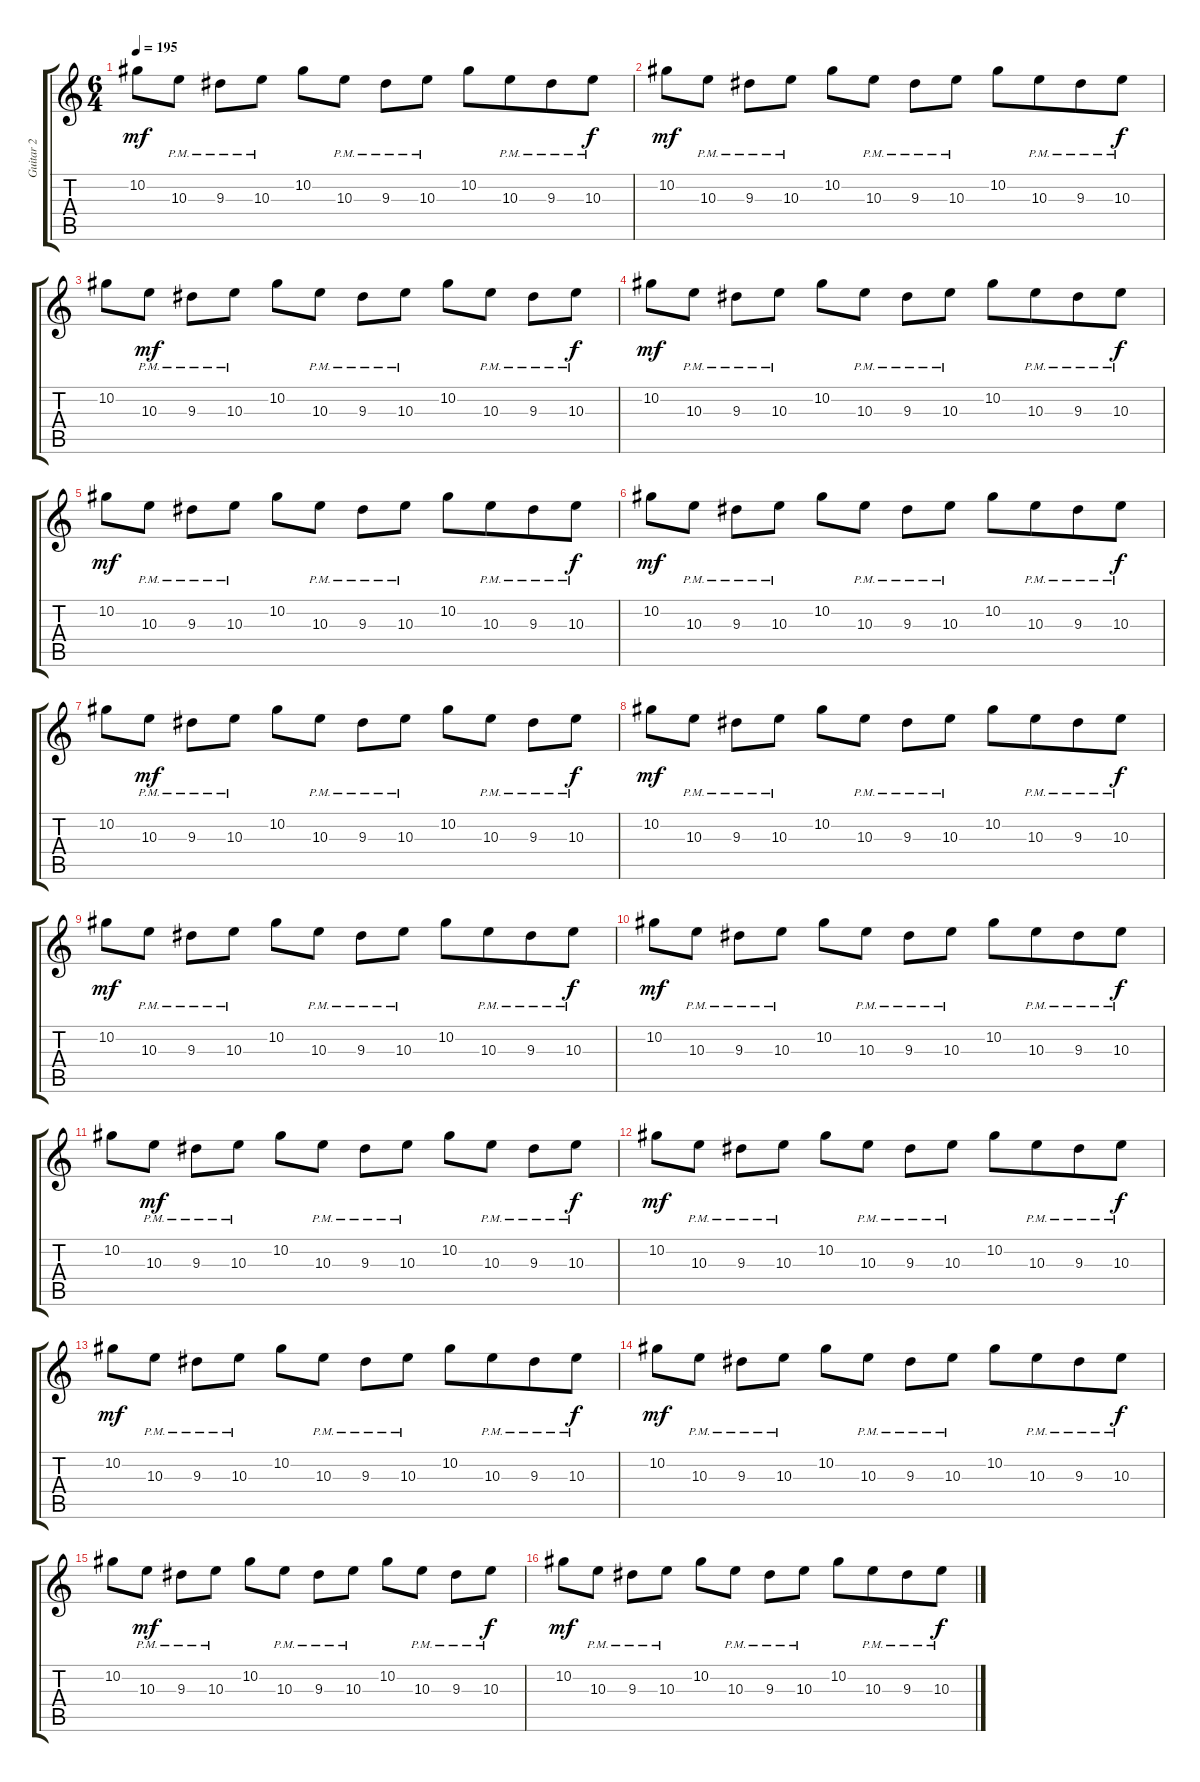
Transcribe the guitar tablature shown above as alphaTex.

\track ("Guitar 2" "Guitar 2") {instrument overdrivenguitar bank 255}
\staff {score tabs}
\tuning (Eb4 Bb3 Gb3 Db3 Ab2 Db2) {hide}
\ts (6 4)
\tempo 195
\clef g2
\ks c
10.2.8{dy mf} 10.3{pm}.8 9.3{pm}.8 10.3{pm}.8 10.2.8 10.3{pm}.8 9.3{pm}.8 10.3{pm}.8 10.2.8 10.3{pm}.8{beam merge} 9.3{pm}.8 10.3{pm}.8{dy f} |
10.2.8{dy mf} 10.3{pm}.8 9.3{pm}.8 10.3{pm}.8 10.2.8 10.3{pm}.8 9.3{pm}.8 10.3{pm}.8 10.2.8 10.3{pm}.8{beam merge} 9.3{pm}.8 10.3{pm}.8{dy f} |
10.2.8{volume 10} 10.3{pm}.8{dy mf} 9.3{pm}.8 10.3{pm}.8 10.2.8 10.3{pm}.8 9.3{pm}.8 10.3{pm}.8 10.2.8 10.3{pm}.8 9.3{pm}.8{beam merge} 10.3{pm}.8{dy f} |
10.2.8{dy mf} 10.3{pm}.8 9.3{pm}.8 10.3{pm}.8 10.2.8 10.3{pm}.8 9.3{pm}.8 10.3{pm}.8 10.2.8 10.3{pm}.8{beam merge} 9.3{pm}.8 10.3{pm}.8{dy f} |
10.2.8{dy mf} 10.3{pm}.8 9.3{pm}.8 10.3{pm}.8 10.2.8 10.3{pm}.8 9.3{pm}.8 10.3{pm}.8 10.2.8 10.3{pm}.8{beam merge} 9.3{pm}.8 10.3{pm}.8{dy f} |
10.2.8{dy mf} 10.3{pm}.8 9.3{pm}.8 10.3{pm}.8 10.2.8 10.3{pm}.8 9.3{pm}.8 10.3{pm}.8 10.2.8 10.3{pm}.8{beam merge} 9.3{pm}.8 10.3{pm}.8{dy f} |
10.2.8{volume 8} 10.3{pm}.8{dy mf} 9.3{pm}.8 10.3{pm}.8 10.2.8 10.3{pm}.8 9.3{pm}.8 10.3{pm}.8 10.2.8 10.3{pm}.8 9.3{pm}.8{beam merge} 10.3{pm}.8{dy f} |
10.2.8{dy mf} 10.3{pm}.8 9.3{pm}.8 10.3{pm}.8 10.2.8 10.3{pm}.8 9.3{pm}.8 10.3{pm}.8 10.2.8 10.3{pm}.8{beam merge} 9.3{pm}.8 10.3{pm}.8{dy f} |
10.2.8{dy mf} 10.3{pm}.8 9.3{pm}.8 10.3{pm}.8 10.2.8 10.3{pm}.8 9.3{pm}.8 10.3{pm}.8 10.2.8 10.3{pm}.8{beam merge} 9.3{pm}.8 10.3{pm}.8{dy f} |
10.2.8{dy mf} 10.3{pm}.8 9.3{pm}.8 10.3{pm}.8 10.2.8 10.3{pm}.8 9.3{pm}.8 10.3{pm}.8 10.2.8 10.3{pm}.8{beam merge} 9.3{pm}.8 10.3{pm}.8{dy f} |
10.2.8{volume 6} 10.3{pm}.8{dy mf} 9.3{pm}.8 10.3{pm}.8 10.2.8 10.3{pm}.8 9.3{pm}.8 10.3{pm}.8 10.2.8 10.3{pm}.8 9.3{pm}.8{beam merge} 10.3{pm}.8{dy f} |
10.2.8{dy mf} 10.3{pm}.8 9.3{pm}.8 10.3{pm}.8 10.2.8 10.3{pm}.8 9.3{pm}.8 10.3{pm}.8 10.2.8 10.3{pm}.8{beam merge} 9.3{pm}.8 10.3{pm}.8{dy f} |
10.2.8{dy mf} 10.3{pm}.8 9.3{pm}.8 10.3{pm}.8 10.2.8 10.3{pm}.8 9.3{pm}.8 10.3{pm}.8 10.2.8 10.3{pm}.8{beam merge} 9.3{pm}.8 10.3{pm}.8{dy f} |
10.2.8{dy mf} 10.3{pm}.8 9.3{pm}.8 10.3{pm}.8 10.2.8 10.3{pm}.8 9.3{pm}.8 10.3{pm}.8 10.2.8 10.3{pm}.8{beam merge} 9.3{pm}.8 10.3{pm}.8{dy f} |
10.2.8{volume 4} 10.3{pm}.8{dy mf} 9.3{pm}.8 10.3{pm}.8 10.2.8 10.3{pm}.8 9.3{pm}.8 10.3{pm}.8 10.2.8 10.3{pm}.8 9.3{pm}.8{beam merge} 10.3{pm}.8{dy f} |
10.2.8{dy mf} 10.3{pm}.8 9.3{pm}.8 10.3{pm}.8 10.2.8 10.3{pm}.8 9.3{pm}.8 10.3{pm}.8 10.2.8 10.3{pm}.8{beam merge} 9.3{pm}.8 10.3{pm}.8{dy f}
